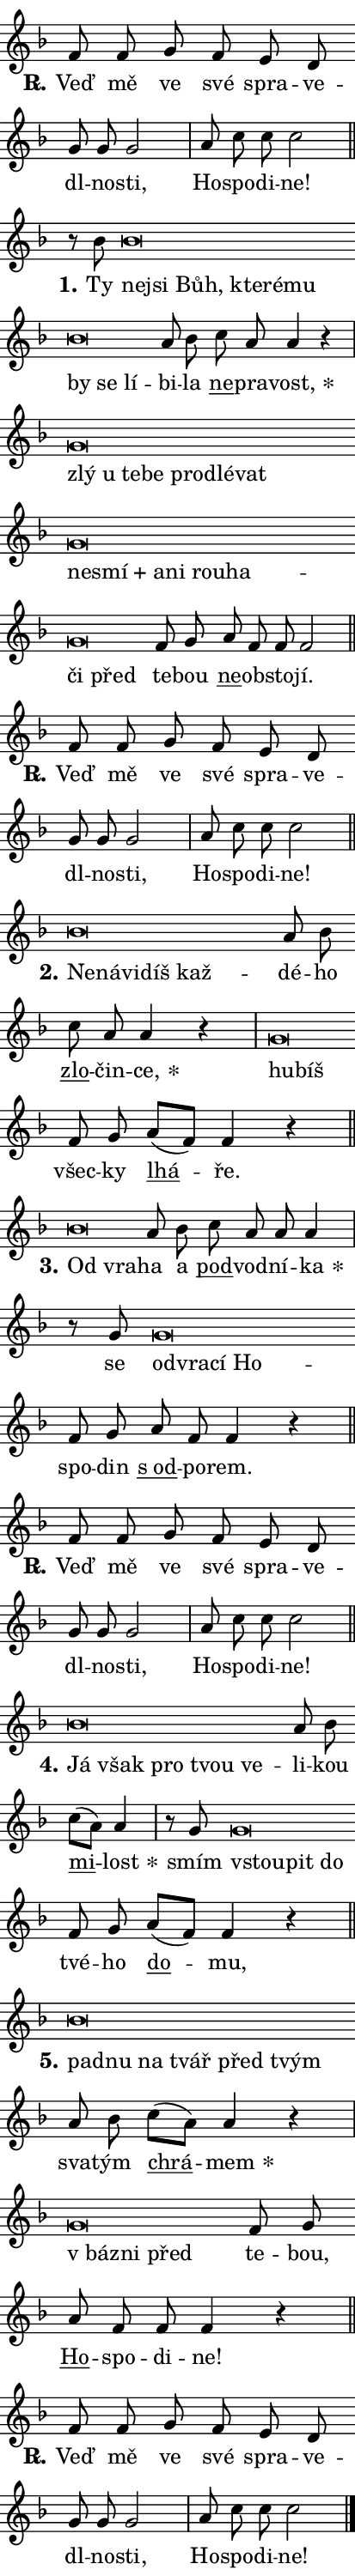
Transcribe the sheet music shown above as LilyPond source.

\version "2.22.1"
\header { tagline = "" }
\paper {
  indent = 0\cm
  top-margin = 0\cm
  right-margin = 0\cm
  bottom-margin = 0\cm
  left-margin = 0\cm
  paper-width = 7\cm
  page-breaking = #ly:one-page-breaking
  system-system-spacing.basic-distance = #11
  score-system-spacing.basic-distance = #11.3
  ragged-last = ##f
}


%% Author: Thomas Morley
%% https://lists.gnu.org/archive/html/lilypond-user/2020-05/msg00002.html
#(define (line-position grob)
"Returns position of @var[grob} in current system:
   @code{'start}, if at first time-step
   @code{'end}, if at last time-step
   @code{'middle} otherwise
"
  (let* ((col (ly:item-get-column grob))
         (ln (ly:grob-object col 'left-neighbor))
         (rn (ly:grob-object col 'right-neighbor))
         (col-to-check-left (if (ly:grob? ln) ln col))
         (col-to-check-right (if (ly:grob? rn) rn col))
         (break-dir-left
           (and
             (ly:grob-property col-to-check-left 'non-musical #f)
             (ly:item-break-dir col-to-check-left)))
         (break-dir-right
           (and
             (ly:grob-property col-to-check-right 'non-musical #f)
             (ly:item-break-dir col-to-check-right))))
        (cond ((eqv? 1 break-dir-left) 'start)
              ((eqv? -1 break-dir-right) 'end)
              (else 'middle))))

#(define (tranparent-at-line-position vctor)
  (lambda (grob)
  "Relying on @code{line-position} select the relevant enry from @var{vctor}.
Used to determine transparency,"
    (case (line-position grob)
      ((end) (not (vector-ref vctor 0)))
      ((middle) (not (vector-ref vctor 1)))
      ((start) (not (vector-ref vctor 2))))))

noteHeadBreakVisibility =
#(define-music-function (break-visibility)(vector?)
"Makes @code{NoteHead}s transparent relying on @var{break-visibility}"
#{
  \override NoteHead.transparent =
    #(tranparent-at-line-position break-visibility)
#})

#(define delete-ledgers-for-transparent-note-heads
  (lambda (grob)
    "Reads whether a @code{NoteHead} is transparent.
If so this @code{NoteHead} is removed from @code{'note-heads} from
@var{grob}, which is supposed to be @code{LedgerLineSpanner}.
As a result ledgers are not printed for this @code{NoteHead}"
    (let* ((nhds-array (ly:grob-object grob 'note-heads))
           (nhds-list
             (if (ly:grob-array? nhds-array)
                 (ly:grob-array->list nhds-array)
                 '()))
           ;; Relies on the transparent-property being done before
           ;; Staff.LedgerLineSpanner.after-line-breaking is executed.
           ;; This is fragile ...
           (to-keep
             (remove
               (lambda (nhd)
                 (ly:grob-property nhd 'transparent #f))
               nhds-list)))
      ;; TODO find a better method to iterate over grob-arrays, similiar
      ;; to filter/remove etc for lists
      ;; For now rebuilt from scratch
      (set! (ly:grob-object grob 'note-heads)  '())
      (for-each
        (lambda (nhd)
          (ly:pointer-group-interface::add-grob grob 'note-heads nhd))
        to-keep))))

hideNotes = {
  \noteHeadBreakVisibility #begin-of-line-visible
}
unHideNotes = {
  \noteHeadBreakVisibility #all-visible
}

% work-around for resetting accidentals
% https://lilypond.org/doc/v2.23/Documentation/notation/displaying-rhythms#unmetered-music
cadenzaMeasure = {
  \cadenzaOff
  \partial 1024 s1024
  \cadenzaOn
}

#(define-markup-command (accent layout props text) (markup?)
  "Underline accented syllable"
  (interpret-markup layout props
    #{\markup \override #'(offset . 4.3) \underline { #text }#}))

responsum = \markup \concat {
  "R" \hspace #-1.05 \path #0.1 #'((moveto 0 0.07) (lineto 0.9 0.8)) \hspace #0.05 "."
}

\layout {
    \context {
        \Staff
        \remove "Time_signature_engraver"
        \override LedgerLineSpanner.after-line-breaking = #delete-ledgers-for-transparent-note-heads
    }
    \context {
        \Voice {
            \override NoteHead.output-attributes = #'((class . "notehead"))
            \override Hairpin.height = #0.55
        }
    }
    \context {
        \Lyrics {
            \override StanzaNumber.output-attributes = #'((class . "stanzanumber"))
            \override LyricSpace.minimum-distance = #0.9
            \override LyricText.font-name = #"TeX Gyre Schola"
            \override LyricText.font-size = 1
            \override StanzaNumber.font-name = #"TeX Gyre Schola Bold"
            \override StanzaNumber.font-size = 1
        }
    }
}

% magnetic-lyrics.ily
%
%   written by
%     Jean Abou Samra <jean@abou-samra.fr>
%     Werner Lemberg <wl@gnu.org>
%
%   adapted by
%     Jiri Hon <jiri.hon@gmail.com>
%
% Version 2022-Apr-15

% https://www.mail-archive.com/lilypond-user@gnu.org/msg149350.html

#(define (Left_hyphen_pointer_engraver context)
   "Collect syllable-hyphen-syllable occurrences in lyrics and store
them in properties.  This engraver only looks to the left.  For
example, if the lyrics input is @code{foo -- bar}, it does the
following.

@itemize @bullet
@item
Set the @code{text} property of the @code{LyricHyphen} grob between
@q{foo} and @q{bar} to @code{foo}.

@item
Set the @code{left-hyphen} property of the @code{LyricText} grob with
text @q{foo} to the @code{LyricHyphen} grob between @q{foo} and
@q{bar}.
@end itemize

Use this auxiliary engraver in combination with the
@code{lyric-@/text::@/apply-@/magnetic-@/offset!} hook."
   (let ((hyphen #f)
         (text #f))
     (make-engraver
      (acknowledgers
       ((lyric-syllable-interface engraver grob source-engraver)
        (set! text grob)))
      (end-acknowledgers
       ((lyric-hyphen-interface engraver grob source-engraver)
        ;(when (not (grob::has-interface grob 'lyric-space-interface))
          (set! hyphen grob)));)
      ((stop-translation-timestep engraver)
       (when (and text hyphen)
         (ly:grob-set-object! text 'left-hyphen hyphen))
       (set! text #f)
       (set! hyphen #f)))))

#(define (lyric-text::apply-magnetic-offset! grob)
   "If the space between two syllables is less than the value in
property @code{LyricText@/.details@/.squash-threshold}, move the right
syllable to the left so that it gets concatenated with the left
syllable.

Use this function as a hook for
@code{LyricText@/.after-@/line-@/breaking} if the
@code{Left_@/hyphen_@/pointer_@/engraver} is active."
   (let ((hyphen (ly:grob-object grob 'left-hyphen #f)))
     (when hyphen
       (let ((left-text (ly:spanner-bound hyphen LEFT)))
         (when (grob::has-interface left-text 'lyric-syllable-interface)
           (let* ((common (ly:grob-common-refpoint grob left-text X))
                  (this-x-ext (ly:grob-extent grob common X))
                  (left-x-ext
                   (begin
                     ;; Trigger magnetism for left-text.
                     (ly:grob-property left-text 'after-line-breaking)
                     (ly:grob-extent left-text common X)))
                  ;; `delta` is the gap width between two syllables.
                  (delta (- (interval-start this-x-ext)
                            (interval-end left-x-ext)))
                  (details (ly:grob-property grob 'details))
                  (threshold (assoc-get 'squash-threshold details 0.2)))
             (when (< delta threshold)
               (let* (;; We have to manipulate the input text so that
                      ;; ligatures crossing syllable boundaries are not
                      ;; disabled.  For languages based on the Latin
                      ;; script this is essentially a beautification.
                      ;; However, for non-Western scripts it can be a
                      ;; necessity.
                      (lt (ly:grob-property left-text 'text))
                      (rt (ly:grob-property grob 'text))
                      (is-space (grob::has-interface hyphen 'lyric-space-interface))
                      (space (if is-space " " ""))
                      (space-markup (grob-interpret-markup grob " "))
                      (space-size (interval-length (ly:stencil-extent space-markup X)))
                      (extra-delta (if is-space space-size 0))
                      ;; Append new syllable.
                      (ltrt-space (if (and (string? lt) (string? rt))
                                (string-append lt space rt)
                                (make-concat-markup (list lt space rt))))
                      ;; Right-align `ltrt` to the right side.
                      (ltrt-space-markup (grob-interpret-markup
                               grob
                               (make-translate-markup
                                (cons (interval-length this-x-ext) 0)
                                (make-right-align-markup ltrt-space)))))
                 (begin
                   ;; Don't print `left-text`.
                   (ly:grob-set-property! left-text 'stencil #f)
                   ;; Set text and stencil (which holds all collected
                   ;; syllables so far) and shift it to the left.
                   (ly:grob-set-property! grob 'text ltrt-space)
                   (ly:grob-set-property! grob 'stencil ltrt-space-markup)
                   (ly:grob-translate-axis! grob (- (- delta extra-delta)) X))))))))))


#(define (lyric-hyphen::displace-bounds-first grob)
   ;; Make very sure this callback isn't triggered too early.
   (let ((left (ly:spanner-bound grob LEFT))
         (right (ly:spanner-bound grob RIGHT)))
     (ly:grob-property left 'after-line-breaking)
     (ly:grob-property right 'after-line-breaking)
     (ly:lyric-hyphen::print grob)))

squashThreshold = #0.4

\layout {
  \context {
    \Lyrics
    \consists #Left_hyphen_pointer_engraver
    \override LyricText.after-line-breaking =
      #lyric-text::apply-magnetic-offset!
    \override LyricHyphen.stencil = #lyric-hyphen::displace-bounds-first
    \override LyricText.details.squash-threshold = \squashThreshold
    \override LyricHyphen.minimum-distance = 0
    \override LyricHyphen.minimum-length = \squashThreshold
  }
}

squash = \override LyricText.details.squash-threshold = 9999
unSquash = \override LyricText.details.squash-threshold = \squashThreshold

left = \override LyricText.self-alignment-X = #LEFT
unLeft = \revert LyricText.self-alignment-X

starOffset = #(lambda (grob) 
                (let ((x_offset (ly:self-alignment-interface::aligned-on-x-parent grob)))
                  (if (= x_offset 0) 0 (+ x_offset 1.2))))

star = #(define-music-function (syllable)(string?)
"Append star separator at the end of a syllable"
#{
  \once \override LyricText.X-offset = #starOffset
  \lyricmode { \markup {
    #syllable
    \override #'((font-name . "TeX Gyre Schola Bold")) \hspace #0.2 \lower #0.65 \larger "*"
  } }
#})

starAccent = #(define-music-function (syllable)(string?)
"Append star separator at the end of a syllable and make accent"
#{
  \once \override LyricText.X-offset = #starOffset
  \lyricmode { \markup {
    \accent #syllable
    \override #'((font-name . "TeX Gyre Schola Bold")) \hspace #0.2 \lower #0.65 \larger "*"
  } }
#})

breath = #(define-music-function (syllable)(string?)
"Append breathing indicator at the end of a syllable"
#{
  \lyricmode { \markup { #syllable "+" } }
#})

optionalBreath = #(define-music-function (syllable)(string?)
"Append optional breathing indicator at the end of a syllable"
#{
  \lyricmode { \markup { #syllable "(+)" } }
#})


\score {
    <<
        \new Voice = "melody" { \cadenzaOn \key f \major \relative { f'8 f g f e d \bar "" g g g2 \cadenzaMeasure \bar "|" a8 c c c2 \cadenzaMeasure \bar "||" \break } }
        \new Lyrics \lyricsto "melody" { \lyricmode { \set stanza = \responsum
Veď mě ve své spra -- ve -- dl -- no -- sti, Ho -- spo -- di -- ne! } }
    >>
    \layout {}
}

\score {
    <<
        \new Voice = "melody" { \cadenzaOn \key f \major \relative { r8 bes'8 bes\breve*1/16 \hideNotes \breve*1/16 \bar "" \breve*1/16 \bar "" \breve*1/16 \bar "" \breve*1/16 \bar "" \breve*1/16 \bar "" \breve*1/16 \bar "" \breve*1/16 \breve*1/16 \bar "" \unHideNotes a8 bes \bar "" c a a4 r \cadenzaMeasure \bar "|" g\breve*1/16 \hideNotes \breve*1/16 \bar "" \breve*1/16 \bar "" \breve*1/16 \bar "" \breve*1/16 \bar "" \breve*1/16 \bar "" \breve*1/16 \bar "" \breve*1/16 \bar "" \breve*1/16 \bar "" \breve*1/16 \bar "" \breve*1/16 \bar "" \breve*1/16 \bar "" \breve*1/16 \bar "" \breve*1/16 \breve*1/16 \bar "" \unHideNotes f8 g \bar "" a f f f2 \cadenzaMeasure \bar "||" \break } }
        \new Lyrics \lyricsto "melody" { \lyricmode { \set stanza = "1."
Ty \left nej -- \squash si Bůh, kte -- ré -- mu by se lí -- \unLeft \unSquash bi -- la \markup \accent ne -- pra -- \star vost, \left zlý \squash u te -- be pro -- dlé -- vat ne -- \breath "smí" a -- ni rou -- ha -- či před \unLeft \unSquash te -- bou \markup \accent ne -- ob -- sto -- jí. } }
    >>
    \layout {}
}

\score {
    <<
        \new Voice = "melody" { \cadenzaOn \key f \major \relative { f'8 f g f e d \bar "" g g g2 \cadenzaMeasure \bar "|" a8 c c c2 \cadenzaMeasure \bar "||" \break } }
        \new Lyrics \lyricsto "melody" { \lyricmode { \set stanza = \responsum
Veď mě ve své spra -- ve -- dl -- no -- sti, Ho -- spo -- di -- ne! } }
    >>
    \layout {}
}

\score {
    <<
        \new Voice = "melody" { \cadenzaOn \key f \major \relative { bes'\breve*1/16 \hideNotes \breve*1/16 \bar "" \breve*1/16 \bar "" \breve*1/16 \breve*1/16 \bar "" \unHideNotes a8 bes \bar "" c a a4 r \cadenzaMeasure \bar "|" g\breve*1/16 \hideNotes \breve*1/16 \bar "" \unHideNotes f8 g \bar "" a[( f)] f4 r \cadenzaMeasure \bar "||" \break } }
        \new Lyrics \lyricsto "melody" { \lyricmode { \set stanza = "2."
\left Ne -- \squash ná -- vi -- díš kaž -- \unLeft \unSquash dé -- ho \markup \accent zlo -- čin -- \star ce, \left hu -- \squash bíš \unLeft \unSquash všec -- ky \markup \accent lhá -- ře. } }
    >>
    \layout {}
}

\score {
    <<
        \new Voice = "melody" { \cadenzaOn \key f \major \relative { bes'\breve*1/16 \hideNotes \breve*1/16 \bar "" \unHideNotes a8 bes \bar "" c a a a4 \cadenzaMeasure \bar "|" r8 g8 g\breve*1/16 \hideNotes \breve*1/16 \bar "" \breve*1/16 \breve*1/16 \bar "" \unHideNotes f8 g \bar "" a f f4 r \cadenzaMeasure \bar "||" \break } }
        \new Lyrics \lyricsto "melody" { \lyricmode { \set stanza = "3."
\left Od \squash vra -- \unLeft \unSquash ha a \markup \accent pod -- vod -- ní -- \star ka se \left od -- \squash vra -- cí Ho -- \unLeft \unSquash spo -- din \markup \accent "s od" -- po -- rem. } }
    >>
    \layout {}
}

\score {
    <<
        \new Voice = "melody" { \cadenzaOn \key f \major \relative { f'8 f g f e d \bar "" g g g2 \cadenzaMeasure \bar "|" a8 c c c2 \cadenzaMeasure \bar "||" \break } }
        \new Lyrics \lyricsto "melody" { \lyricmode { \set stanza = \responsum
Veď mě ve své spra -- ve -- dl -- no -- sti, Ho -- spo -- di -- ne! } }
    >>
    \layout {}
}

\score {
    <<
        \new Voice = "melody" { \cadenzaOn \key f \major \relative { bes'\breve*1/16 \hideNotes \breve*1/16 \bar "" \breve*1/16 \bar "" \breve*1/16 \breve*1/16 \bar "" \unHideNotes a8 bes \bar "" c[( a)] a4 \cadenzaMeasure \bar "|" r8 g8 g\breve*1/16 \hideNotes \breve*1/16 \breve*1/16 \bar "" \unHideNotes f8 g \bar "" a[( f)] f4 r \cadenzaMeasure \bar "||" \break } }
        \new Lyrics \lyricsto "melody" { \lyricmode { \set stanza = "4."
\left Já \squash však pro tvou ve -- \unLeft \unSquash li -- kou \markup \accent mi -- \star lost smím \left vstou -- \squash pit do \unLeft \unSquash tvé -- ho \markup \accent do -- mu, } }
    >>
    \layout {}
}

\score {
    <<
        \new Voice = "melody" { \cadenzaOn \key f \major \relative { bes'\breve*1/16 \hideNotes \breve*1/16 \bar "" \breve*1/16 \bar "" \breve*1/16 \bar "" \breve*1/16 \breve*1/16 \bar "" \unHideNotes a8 bes \bar "" c[( a)] a4 r \cadenzaMeasure \bar "|" g\breve*1/16 \hideNotes \breve*1/16 \breve*1/16 \bar "" \unHideNotes f8 g \bar "" a f f f4 r \cadenzaMeasure \bar "||" \break } }
        \new Lyrics \lyricsto "melody" { \lyricmode { \set stanza = "5."
\left pad -- \squash nu na tvář před tvým \unLeft \unSquash sva -- tým \markup \accent chrá -- \star mem \left "v báz" -- \squash ni před \unLeft \unSquash te -- bou, \markup \accent Ho -- spo -- di -- ne! } }
    >>
    \layout {}
}

\score {
    <<
        \new Voice = "melody" { \cadenzaOn \key f \major \relative { f'8 f g f e d \bar "" g g g2 \cadenzaMeasure \bar "|" a8 c c c2 \cadenzaMeasure \bar "||" \break } \bar "|." }
        \new Lyrics \lyricsto "melody" { \lyricmode { \set stanza = \responsum
Veď mě ve své spra -- ve -- dl -- no -- sti, Ho -- spo -- di -- ne! } }
    >>
    \layout {}
}
